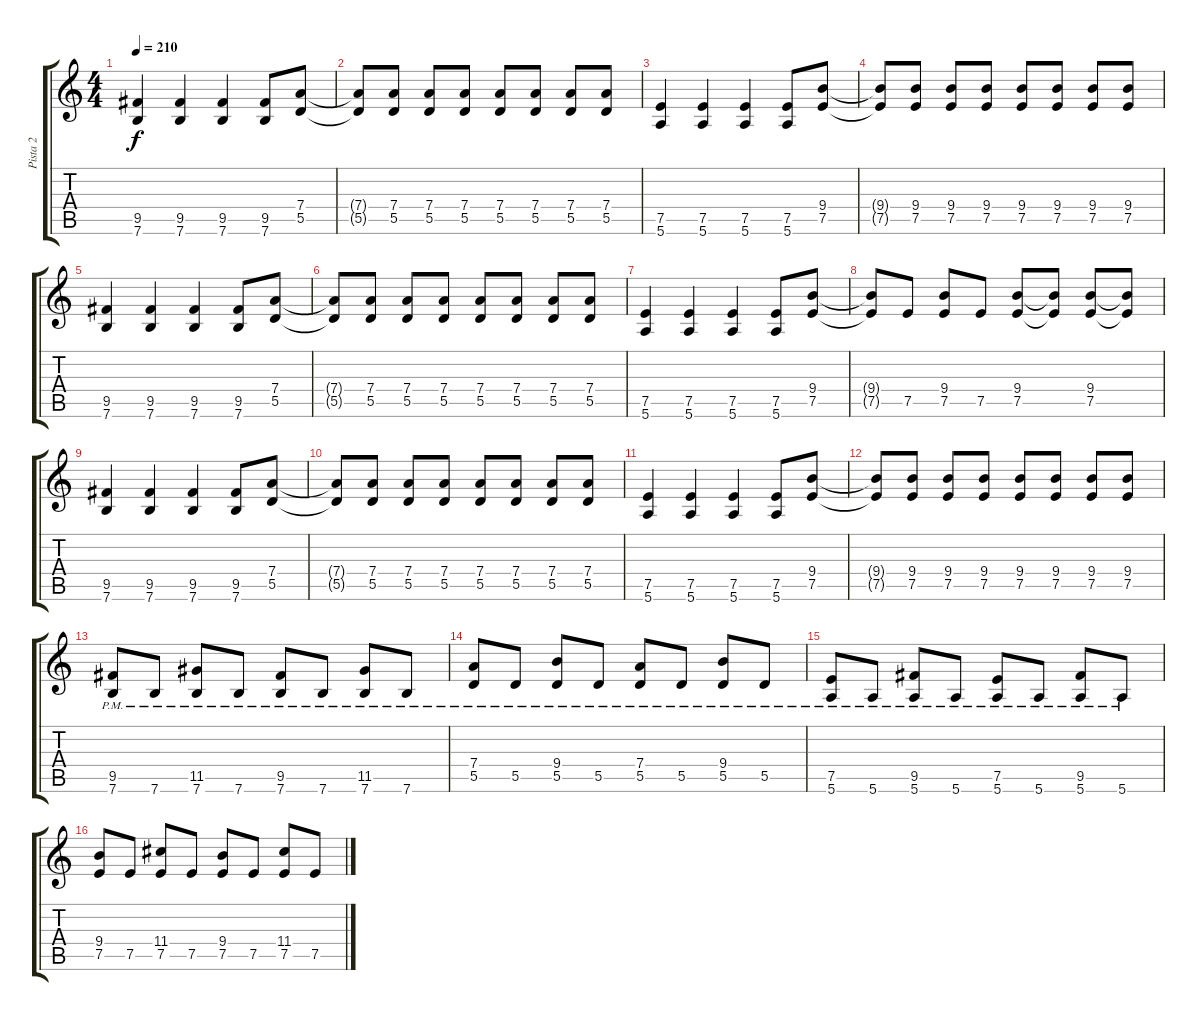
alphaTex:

\track ("Pista 2" "Pista 2") {instrument distortionguitar}
\staff {score tabs}
\tuning (E4 B3 G3 D3 A2 E2) {hide}
\ts (4 4)
\tempo 210
\clef g2
\ks c
(9.5 7.6).4{dy f} (9.5 7.6).4 (9.5 7.6).4 (9.5 7.6).8 (7.4 5.5).8 |
(7.4{t} 5.5{t}).8 (7.4 5.5).8 (7.4 5.5).8 (7.4 5.5).8 (7.4 5.5).8 (7.4 5.5).8 (7.4 5.5).8 (7.4 5.5).8 |
(7.5 5.6).4 (7.5 5.6).4 (7.5 5.6).4 (7.5 5.6).8 (9.4 7.5).8 |
(9.4{t} 7.5{t}).8 (9.4 7.5).8 (9.4 7.5).8 (9.4 7.5).8 (9.4 7.5).8 (9.4 7.5).8 (9.4 7.5).8 (9.4 7.5).8 |
(9.5 7.6).4 (9.5 7.6).4 (9.5 7.6).4 (9.5 7.6).8 (7.4 5.5).8 |
(7.4{t} 5.5{t}).8 (7.4 5.5).8 (7.4 5.5).8 (7.4 5.5).8 (7.4 5.5).8 (7.4 5.5).8 (7.4 5.5).8 (7.4 5.5).8 |
(7.5 5.6).4 (7.5 5.6).4 (7.5 5.6).4 (7.5 5.6).8 (9.4 7.5).8 |
(9.4{t} 7.5{t}).8 7.5.8 (9.4 7.5).8 7.5.8 (9.4 7.5).8 (9.4{t} 7.5{t}).8 (9.4 7.5).8 (9.4{t} 7.5{t}).8 |
(9.5 7.6).4 (9.5 7.6).4 (9.5 7.6).4 (9.5 7.6).8 (7.4 5.5).8 |
(7.4{t} 5.5{t}).8 (7.4 5.5).8 (7.4 5.5).8 (7.4 5.5).8 (7.4 5.5).8 (7.4 5.5).8 (7.4 5.5).8 (7.4 5.5).8 |
(7.5 5.6).4 (7.5 5.6).4 (7.5 5.6).4 (7.5 5.6).8 (9.4 7.5).8 |
(9.4{t} 7.5{t}).8 (9.4 7.5).8 (9.4 7.5).8 (9.4 7.5).8 (9.4 7.5).8 (9.4 7.5).8 (9.4 7.5).8 (9.4 7.5).8 |
(9.5{pm} 7.6{pm}).8 7.6{pm}.8 (11.5{pm} 7.6{pm}).8 7.6{pm}.8 (9.5{pm} 7.6{pm}).8 7.6{pm}.8 (11.5{pm} 7.6{pm}).8 7.6{pm}.8 |
(7.4{pm} 5.5{pm}).8 5.5{pm}.8 (9.4{pm} 5.5{pm}).8 5.5{pm}.8 (7.4{pm} 5.5{pm}).8 5.5{pm}.8 (9.4{pm} 5.5{pm}).8 5.5{pm}.8 |
(7.5{pm} 5.6{pm}).8 5.6{pm}.8 (9.5{pm} 5.6{pm}).8 5.6{pm}.8 (7.5{pm} 5.6{pm}).8 5.6{pm}.8 (9.5{pm} 5.6{pm}).8 5.6{pm}.8 |
(9.4 7.5).8 7.5.8 (11.4 7.5).8 7.5.8 (9.4 7.5).8 7.5.8 (11.4 7.5).8 7.5.8
